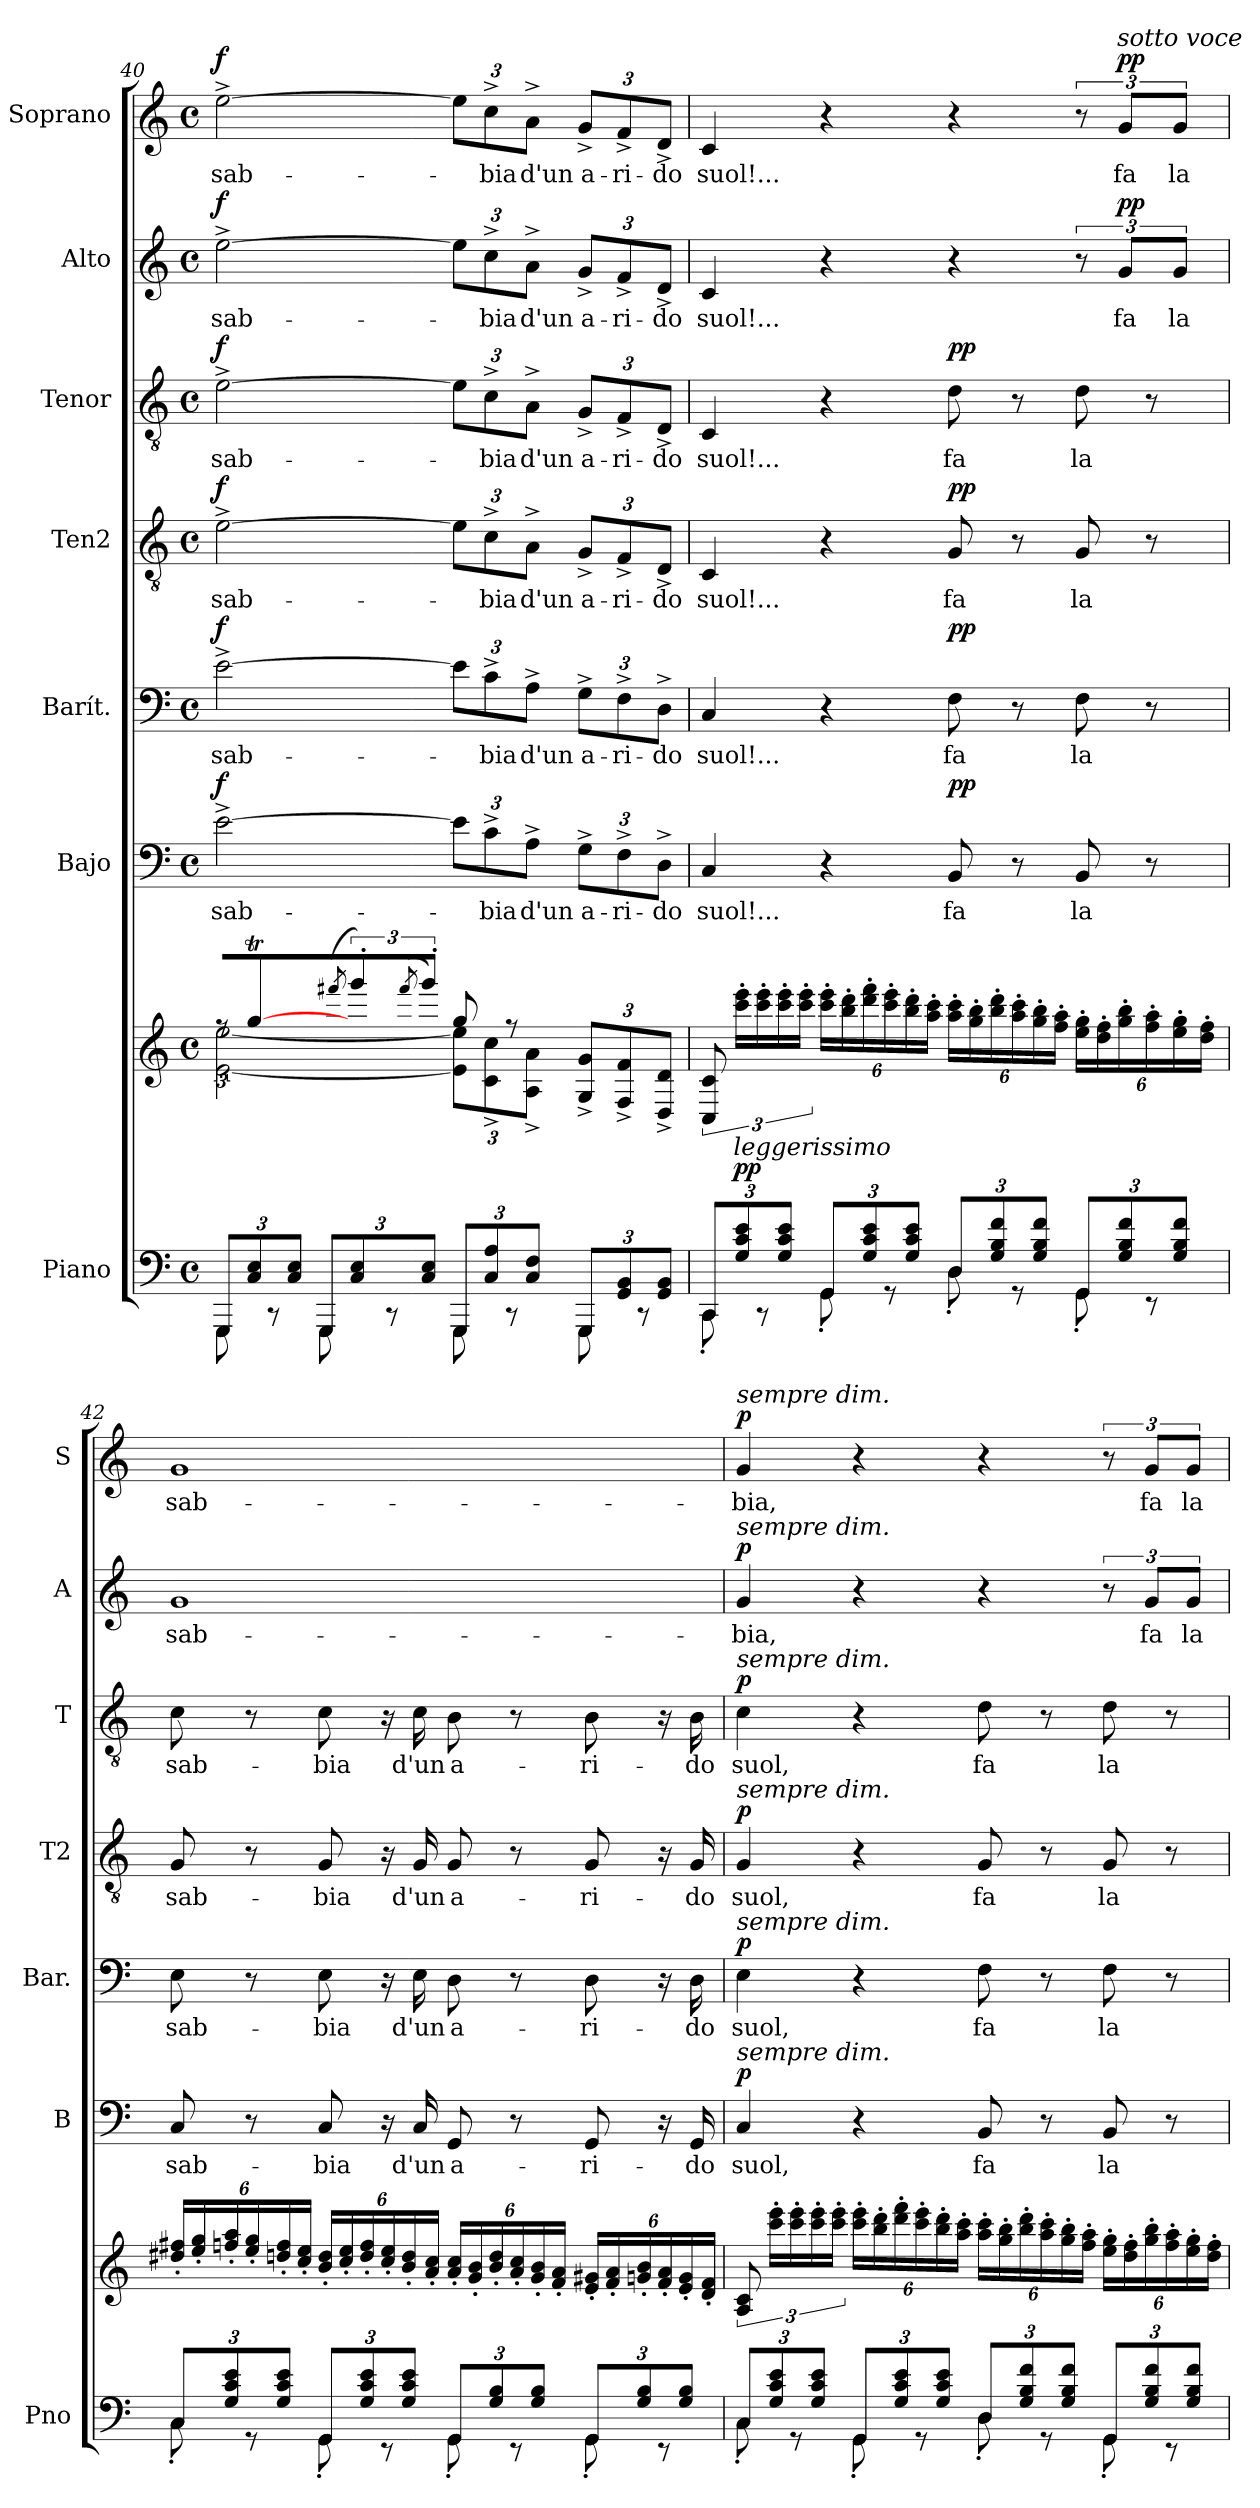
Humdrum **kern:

**kern	**kern	**dynam	**kern	**text	**dynam	**kern	**text	**dynam	**kern	**text	**dynam	**kern	**text	**dynam	**kern	**text	**dynam	**kern	**text	**dynam
*part7	*part7	*part7	*part6	*part6	*part6	*part5	*part5	*part5	*part4	*part4	*part4	*part3	*part3	*part3	*part2	*part2	*part2	*part1	*part1	*part1
*staff8	*staff7	*staff7/8	*staff6	*staff6	*staff6	*staff5	*staff5	*staff5	*staff4	*staff4	*staff4	*staff3	*staff3	*staff3	*staff2	*staff2	*staff2	*staff1	*staff1	*staff1
*I"Piano	*	*	*I"Bajo	*	*	*I"Barít.	*	*	*I"Ten2	*	*	*I"Tenor	*	*	*I"Alto	*	*	*I"Soprano	*	*
*I'Pno	*	*	*I'B	*	*	*I'Bar.	*	*	*I'T2	*	*	*I'T	*	*	*I'A	*	*	*I'S	*	*
!!LO:PB:g=z
*clefF4	*clefG2	*	*clefF4	*	*	*clefF4	*	*	*clefGv2	*	*	*clefGv2	*	*	*clefG2	*	*	*clefG2	*	*
*k[]	*k[]	*	*k[]	*	*	*k[]	*	*	*k[]	*	*	*k[]	*	*	*k[]	*	*	*k[]	*	*
*M4/4	*M4/4	*	*M4/4	*	*	*M4/4	*	*	*M4/4	*	*	*M4/4	*	*	*M4/4	*	*	*M4/4	*	*
*met(c)	*met(c)	*	*met(c)	*	*	*met(c)	*	*	*met(c)	*	*	*met(c)	*	*	*met(c)	*	*	*met(c)	*	*
*Xbrackettup	*	*	*	*	*	*	*	*	*	*	*	*	*	*	*	*	*	*	*	*
=40	=40	=40	=40	=40	=40	=40	=40	=40	=40	=40	=40	=40	=40	=40	=40	=40	=40	=40	=40	=40
*^	*^	*	*	*	*	*	*	*	*	*	*	*	*	*	*	*	*	*	*	*
!	!	!	!	!LO:DY:a=2	!	!LO:LY:b	!	!	!LO:LY:b	!	!	!LO:LY:b	!	!	!LO:LY:b	!	!	!LO:LY:b	!	!	!LO:LY:b	!
!	!	!	!	!LO:DY:n=1:a	!	!	!LO:DY:a	!	!	!LO:DY:a	!	!	!LO:DY:a	!	!	!LO:DY:a	!	!	!LO:DY:a	!	!	!LO:DY:a
12GGG/L	8GGG\	12rff	[2e\ [2ee\	mf mf	[2e^\	sab-	f	[2e^\	sab-	f	[2e^\	sab-	f	[2e^\	sab-	f	[2ee^\	sab-	f	[2ee^\	sab-	f
12C/ 12E/	.	[4ggT/	.	.	.	.	.	.	.	.	.	.	.	.	.	.	.	.	.	.	.	.
.	8r	.	.	.	.	.	.	.	.	.	.	.	.	.	.	.	.	.	.	.	.	.
12C/ 12E/J	.	.	.	.	.	.	.	.	.	.	.	.	.	.	.	.	.	.	.	.	.	.
12GGG/L	8GGG\	.	.	.	.	.	.	.	.	.	.	.	.	.	.	.	.	.	.	.	.	.
.	.	(8qfff#X/	.	.	.	.	.	.	.	.	.	.	.	.	.	.	.	.	.	.	.	.
12C/ 12E/	.	12ggg'/)	.	.	.	.	.	.	.	.	.	.	.	.	.	.	.	.	.	.	.	.
.	8r	.	.	.	.	.	.	.	.	.	.	.	.	.	.	.	.	.	.	.	.	.
.	.	(8qfff#/	.	.	.	.	.	.	.	.	.	.	.	.	.	.	.	.	.	.	.	.
12C/ 12E/J	.	12ggg'/J)	.	.	.	.	.	.	.	.	.	.	.	.	.	.	.	.	.	.	.	.
*	*	*	*Xbrackettup	*	*	*	*	*	*	*	*	*	*	*	*	*	*	*	*	*	*	*
12GGG/L	8GGG\	8gg/	12e\] 12ee\]L	.	12e\L]	.	.	12e\L]	.	.	12e\L]	.	.	12e\L]	.	.	12ee\L]	.	.	12ee\L]	.	.
!	!	!	!	!	!	!LO:LY:b	!	!	!LO:LY:b	!	!	!LO:LY:b	!	!	!LO:LY:b	!	!	!LO:LY:b	!	!	!LO:LY:b	!
12C/ 12A/	.	.	12c\^ 12cc\^	.	12c^\	-bia	.	12c^\	-bia	.	12c^\	-bia	.	12c^\	-bia	.	12cc^\	-bia	.	12cc^\	-bia	.
.	8r	8rff	.	.	.	.	.	.	.	.	.	.	.	.	.	.	.	.	.	.	.	.
!	!	!	!	!	!	!LO:LY:b	!	!	!LO:LY:b	!	!	!LO:LY:b	!	!	!LO:LY:b	!	!	!LO:LY:b	!	!	!LO:LY:b	!
12C/ 12F/J	.	.	12A\^ 12a\^J	.	12A^\J	d'un	.	12A^\J	d'un	.	12A^\J	d'un	.	12A^\J	d'un	.	12a^\J	d'un	.	12a^\J	d'un	.
!	!	!	!	!	!	!LO:LY:b	!	!	!LO:LY:b	!	!	!LO:LY:b	!	!	!LO:LY:b	!	!	!LO:LY:b	!	!	!LO:LY:b	!
12GGG/L	8GGG\	12G/^ 12g/^L	4ryy	.	12G^\L	a-	.	12G^\L	a-	.	12G^/L	a-	.	12G^/L	a-	.	12g^/L	a-	.	12g^/L	a-	.
!	!	!	!	!	!	!LO:LY:b	!	!	!LO:LY:b	!	!	!LO:LY:b	!	!	!LO:LY:b	!	!	!LO:LY:b	!	!	!LO:LY:b	!
12GG/ 12BB/	.	12F/^ 12f/^	.	.	12F^\	-ri-	.	12F^\	-ri-	.	12F^/	-ri-	.	12F^/	-ri-	.	12f^/	-ri-	.	12f^/	-ri-	.
.	8r	.	.	.	.	.	.	.	.	.	.	.	.	.	.	.	.	.	.	.	.	.
!	!	!	!	!	!	!LO:LY:b	!	!	!LO:LY:b	!	!	!LO:LY:b	!	!	!LO:LY:b	!	!	!LO:LY:b	!	!	!LO:LY:b	!
12GG/ 12BB/J	.	12D/^ 12d/^J	.	.	12D^\J	-do	.	12D^\J	-do	.	12D^/J	-do	.	12D^/J	-do	.	12d^/J	-do	.	12d^/J	-do	.
*	*	*v	*v	*	*	*	*	*	*	*	*	*	*	*	*	*	*	*	*	*	*	*
=41	=41	=41	=41	=41	=41	=41	=41	=41	=41	=41	=41	=41	=41	=41	=41	=41	=41	=41	=41	=41	=41
*	*	*brackettup	*	*	*	*	*	*	*	*	*	*	*	*	*	*	*	*	*	*	*
!	!	!	!	!	!LO:LY:b	!	!	!LO:LY:b	!	!	!LO:LY:b	!	!	!LO:LY:b	!	!	!LO:LY:b	!	!	!LO:LY:b	!
12CC/L	8CC'\	12C/ 12c/	.	4C/	suol!...	.	4C/	suol!...	.	4C/	suol!...	.	4C/	suol!...	.	4c/	suol!...	.	4c/	suol!...	.
!LO:TX:a:i:t=leggerissimo	!	!	!	!	!	!	!	!	!	!	!	!	!	!	!	!	!	!	!	!	!
!	!	!	!LO:DY:a=2	!	!	!	!	!	!	!	!	!	!	!	!	!	!	!	!	!	!
!	!	!	!LO:DY:n=1:a	!	!	!	!	!	!	!	!	!	!	!	!	!	!	!	!	!	!
12G/ 12c/ 12e/	.	24ccc\' 24eee\'LL	p p	.	.	.	.	.	.	.	.	.	.	.	.	.	.	.	.	.	.
.	8r	24ccc\' 24eee\'	.	.	.	.	.	.	.	.	.	.	.	.	.	.	.	.	.	.	.
12G/ 12c/ 12e/J	.	24ccc\' 24eee\'	.	.	.	.	.	.	.	.	.	.	.	.	.	.	.	.	.	.	.
.	.	24ccc\' 24eee\'JJ	.	.	.	.	.	.	.	.	.	.	.	.	.	.	.	.	.	.	.
*	*	*Xbrackettup	*	*	*	*	*	*	*	*	*	*	*	*	*	*	*	*	*	*	*
12GG/L	8GG'\	24ccc\' 24eee\'LL	.	4r	.	.	4r	.	.	4r	.	.	4r	.	.	4r	.	.	4r	.	.
.	.	24bb\' 24ddd\'	.	.	.	.	.	.	.	.	.	.	.	.	.	.	.	.	.	.	.
12G/ 12c/ 12e/	.	24ddd\' 24fff\'	.	.	.	.	.	.	.	.	.	.	.	.	.	.	.	.	.	.	.
.	8r	24ccc\' 24eee\'	.	.	.	.	.	.	.	.	.	.	.	.	.	.	.	.	.	.	.
12G/ 12c/ 12e/J	.	24bb\' 24ddd\'	.	.	.	.	.	.	.	.	.	.	.	.	.	.	.	.	.	.	.
.	.	24aa\' 24ccc\'JJ	.	.	.	.	.	.	.	.	.	.	.	.	.	.	.	.	.	.	.
!	!	!	!	!	!LO:LY:b	!LO:DY:a	!	!LO:LY:b	!LO:DY:a	!	!LO:LY:b	!LO:DY:a	!	!LO:LY:b	!LO:DY:a	!	!	!	!	!	!
12D/L	8D'\	24aa\' 24ccc\'LL	.	8BB/	fa	pp	8F\	fa	pp	8G/	fa	pp	8d\	fa	pp	4r	.	.	4r	.	.
.	.	24gg\' 24bb\'	.	.	.	.	.	.	.	.	.	.	.	.	.	.	.	.	.	.	.
12G/ 12B/ 12f/	.	24bb\' 24ddd\'	.	.	.	.	.	.	.	.	.	.	.	.	.	.	.	.	.	.	.
.	8r	24aa\' 24ccc\'	.	8r	.	.	8r	.	.	8r	.	.	8r	.	.	.	.	.	.	.	.
12G/ 12B/ 12f/J	.	24gg\' 24bb\'	.	.	.	.	.	.	.	.	.	.	.	.	.	.	.	.	.	.	.
.	.	24ff\' 24aa\'JJ	.	.	.	.	.	.	.	.	.	.	.	.	.	.	.	.	.	.	.
!	!	!	!	!	!LO:LY:b	!	!	!LO:LY:b	!	!	!LO:LY:b	!	!	!LO:LY:b	!	!	!	!	!	!	!
12GG/L	8GG'\	24ee\' 24gg\'LL	.	8BB/	la	.	8F\	la	.	8G/	la	.	8d\	la	.	12r	.	.	12r	.	.
.	.	24dd\' 24ff\'	.	.	.	.	.	.	.	.	.	.	.	.	.	.	.	.	.	.	.
!	!	!	!	!	!	!	!	!	!	!	!	!	!	!	!	!	!	!	!LO:TX:a:i:t=sotto voce	!	!
!	!	!	!	!	!	!	!	!	!	!	!	!	!	!	!	!	!LO:LY:b	!LO:DY:a	!	!LO:LY:b	!LO:DY:a
12G/ 12B/ 12f/	.	24gg\' 24bb\'	.	.	.	.	.	.	.	.	.	.	.	.	.	12g/L	fa	pp	12g/L	fa	pp
.	8r	24ff\' 24aa\'	.	8r	.	.	8r	.	.	8r	.	.	8r	.	.	.	.	.	.	.	.
!	!	!	!	!	!	!	!	!	!	!	!	!	!	!	!	!	!LO:LY:b	!	!	!LO:LY:b	!
12G/ 12B/ 12f/J	.	24ee\' 24gg\'	.	.	.	.	.	.	.	.	.	.	.	.	.	12g/J	la	.	12g/J	la	.
.	.	24dd\' 24ff\'JJ	.	.	.	.	.	.	.	.	.	.	.	.	.	.	.	.	.	.	.
!!LO:PB:g=z
=42	=42	=42	=42	=42	=42	=42	=42	=42	=42	=42	=42	=42	=42	=42	=42	=42	=42	=42	=42	=42	=42
!	!	!	!	!	!LO:LY:b	!	!	!LO:LY:b	!	!	!LO:LY:b	!	!	!LO:LY:b	!	!	!LO:LY:b	!	!	!LO:LY:b	!
12C/L	8C'\	24dd#X/' 24ff#X/'LL	.	8C/	sab-	.	8E\	sab-	.	8G/	sab-	.	8c\	sab-	.	1g	sab-	.	1g	sab-	.
.	.	24ee/' 24gg/'	.	.	.	.	.	.	.	.	.	.	.	.	.	.	.	.	.	.	.
12G/ 12c/ 12e/	.	24ffn/' 24aa/'	.	.	.	.	.	.	.	.	.	.	.	.	.	.	.	.	.	.	.
.	8r	24ee/' 24gg/'	.	8r	.	.	8r	.	.	8r	.	.	8r	.	.	.	.	.	.	.	.
12G/ 12c/ 12e/J	.	24ddn/' 24ff/'	.	.	.	.	.	.	.	.	.	.	.	.	.	.	.	.	.	.	.
.	.	24cc/' 24ee/'JJ	.	.	.	.	.	.	.	.	.	.	.	.	.	.	.	.	.	.	.
!	!	!	!	!	!LO:LY:b	!	!	!LO:LY:b	!	!	!LO:LY:b	!	!	!LO:LY:b	!	!	!	!	!	!	!
12GG/L	8GG'\	24b/' 24dd/'LL	.	8C/	-bia	.	8E\	-bia	.	8G/	-bia	.	8c\	-bia	.	.	.	.	.	.	.
.	.	24cc/' 24ee/'	.	.	.	.	.	.	.	.	.	.	.	.	.	.	.	.	.	.	.
12G/ 12c/ 12e/	.	24dd/' 24ff/'	.	.	.	.	.	.	.	.	.	.	.	.	.	.	.	.	.	.	.
.	8r	24cc/' 24ee/'	.	16r	.	.	16r	.	.	16r	.	.	16r	.	.	.	.	.	.	.	.
12G/ 12c/ 12e/J	.	24b/' 24dd/'	.	.	.	.	.	.	.	.	.	.	.	.	.	.	.	.	.	.	.
!	!	!	!	!	!LO:LY:b	!	!	!LO:LY:b	!	!	!LO:LY:b	!	!	!LO:LY:b	!	!	!	!	!	!	!
.	.	.	.	16C/	d'un	.	16E\	d'un	.	16G/	d'un	.	16c\	d'un	.	.	.	.	.	.	.
.	.	24a/' 24cc/'JJ	.	.	.	.	.	.	.	.	.	.	.	.	.	.	.	.	.	.	.
!	!	!	!	!	!LO:LY:b	!	!	!LO:LY:b	!	!	!LO:LY:b	!	!	!LO:LY:b	!	!	!	!	!	!	!
12GG/L	8GG'\	24a/' 24cc/'LL	.	8GG/	a-	.	8D\	a-	.	8G/	a-	.	8B\	a-	.	.	.	.	.	.	.
.	.	24g/' 24b/'	.	.	.	.	.	.	.	.	.	.	.	.	.	.	.	.	.	.	.
12G/ 12B/	.	24b/' 24dd/'	.	.	.	.	.	.	.	.	.	.	.	.	.	.	.	.	.	.	.
.	8r	24a/' 24cc/'	.	8r	.	.	8r	.	.	8r	.	.	8r	.	.	.	.	.	.	.	.
12G/ 12B/J	.	24g/' 24b/'	.	.	.	.	.	.	.	.	.	.	.	.	.	.	.	.	.	.	.
.	.	24f/' 24a/'JJ	.	.	.	.	.	.	.	.	.	.	.	.	.	.	.	.	.	.	.
!	!	!	!	!	!LO:LY:b	!	!	!LO:LY:b	!	!	!LO:LY:b	!	!	!LO:LY:b	!	!	!	!	!	!	!
12GG/L	8GG'\	24e/' 24g#X/'LL	.	8GG/	-ri-	.	8D\	-ri-	.	8G/	-ri-	.	8B\	-ri-	.	.	.	.	.	.	.
.	.	24f/' 24a/'	.	.	.	.	.	.	.	.	.	.	.	.	.	.	.	.	.	.	.
12G/ 12B/	.	24gn/' 24b/'	.	.	.	.	.	.	.	.	.	.	.	.	.	.	.	.	.	.	.
.	8r	24f/' 24a/'	.	16r	.	.	16r	.	.	16r	.	.	16r	.	.	.	.	.	.	.	.
12G/ 12B/J	.	24e/' 24g/'	.	.	.	.	.	.	.	.	.	.	.	.	.	.	.	.	.	.	.
!	!	!	!	!	!LO:LY:b	!	!	!LO:LY:b	!	!	!LO:LY:b	!	!	!LO:LY:b	!	!	!	!	!	!	!
.	.	.	.	16GG/	-do	.	16D\	-do	.	16G/	-do	.	16B\	-do	.	.	.	.	.	.	.
.	.	24d/' 24f/'JJ	.	.	.	.	.	.	.	.	.	.	.	.	.	.	.	.	.	.	.
!!LO:PB:g=z
=43	=43	=43	=43	=43	=43	=43	=43	=43	=43	=43	=43	=43	=43	=43	=43	=43	=43	=43	=43	=43	=43
*	*	*brackettup	*	*	*	*	*	*	*	*	*	*	*	*	*	*	*	*	*	*	*
!	!	!	!	!	!	!	!	!	!	!	!	!	!	!	!	!	!	!	!LO:TX:a:i:t=sempre dim.	!	!
!	!	!	!	!	!	!	!	!	!	!	!	!	!	!	!	!LO:TX:a:i:t=sempre dim.	!	!	!	!	!
!	!	!	!	!	!	!	!	!	!	!	!	!	!LO:TX:a:i:t=sempre dim.	!	!	!	!	!	!	!	!
!	!	!	!	!	!	!	!	!	!	!LO:TX:a:i:t=sempre dim.	!	!	!	!	!	!	!	!	!	!	!
!	!	!	!	!	!	!	!LO:TX:a:i:t=sempre dim.	!	!	!	!	!	!	!	!	!	!	!	!	!	!
!	!	!	!	!LO:TX:a:i:t=sempre dim.	!	!	!	!	!	!	!	!	!	!	!	!	!	!	!	!	!
!	!	!	!	!	!LO:LY:b	!LO:DY:a	!	!LO:LY:b	!LO:DY:a	!	!LO:LY:b	!LO:DY:a	!	!LO:LY:b	!LO:DY:a	!	!LO:LY:b	!LO:DY:a	!	!LO:LY:b	!LO:DY:a
12C/L	8C'\	12A/ 12c/	.	4C/	suol,	p	4E\	suol,	p	4G/	suol,	p	4c\	suol,	p	4g/	-bia,	p	4g/	-bia,	p
12G/ 12c/ 12e/	.	24ccc\' 24eee\'LL	.	.	.	.	.	.	.	.	.	.	.	.	.	.	.	.	.	.	.
.	8r	24ccc\' 24eee\'	.	.	.	.	.	.	.	.	.	.	.	.	.	.	.	.	.	.	.
12G/ 12c/ 12e/J	.	24ccc\' 24eee\'	.	.	.	.	.	.	.	.	.	.	.	.	.	.	.	.	.	.	.
.	.	24ccc\' 24eee\'JJ	.	.	.	.	.	.	.	.	.	.	.	.	.	.	.	.	.	.	.
*	*	*Xbrackettup	*	*	*	*	*	*	*	*	*	*	*	*	*	*	*	*	*	*	*
12GG/L	8GG'\	24ccc\' 24eee\'LL	.	4r	.	.	4r	.	.	4r	.	.	4r	.	.	4r	.	.	4r	.	.
.	.	24bb\' 24ddd\'	.	.	.	.	.	.	.	.	.	.	.	.	.	.	.	.	.	.	.
12G/ 12c/ 12e/	.	24ddd\' 24fff\'	.	.	.	.	.	.	.	.	.	.	.	.	.	.	.	.	.	.	.
.	8r	24ccc\' 24eee\'	.	.	.	.	.	.	.	.	.	.	.	.	.	.	.	.	.	.	.
12G/ 12c/ 12e/J	.	24bb\' 24ddd\'	.	.	.	.	.	.	.	.	.	.	.	.	.	.	.	.	.	.	.
.	.	24aa\' 24ccc\'JJ	.	.	.	.	.	.	.	.	.	.	.	.	.	.	.	.	.	.	.
!	!	!	!	!	!LO:LY:b	!	!	!LO:LY:b	!	!	!LO:LY:b	!	!	!LO:LY:b	!	!	!	!	!	!	!
12D/L	8D'\	24aa\' 24ccc\'LL	.	8BB/	fa	.	8F\	fa	.	8G/	fa	.	8d\	fa	.	4r	.	.	4r	.	.
.	.	24gg\' 24bb\'	.	.	.	.	.	.	.	.	.	.	.	.	.	.	.	.	.	.	.
12G/ 12B/ 12f/	.	24bb\' 24ddd\'	.	.	.	.	.	.	.	.	.	.	.	.	.	.	.	.	.	.	.
.	8r	24aa\' 24ccc\'	.	8r	.	.	8r	.	.	8r	.	.	8r	.	.	.	.	.	.	.	.
12G/ 12B/ 12f/J	.	24gg\' 24bb\'	.	.	.	.	.	.	.	.	.	.	.	.	.	.	.	.	.	.	.
.	.	24ff\' 24aa\'JJ	.	.	.	.	.	.	.	.	.	.	.	.	.	.	.	.	.	.	.
!	!	!	!	!	!LO:LY:b	!	!	!LO:LY:b	!	!	!LO:LY:b	!	!	!LO:LY:b	!	!	!	!	!	!	!
12GG/L	8GG'\	24ee\' 24gg\'LL	.	8BB/	la	.	8F\	la	.	8G/	la	.	8d\	la	.	12r	.	.	12r	.	.
.	.	24dd\' 24ff\'	.	.	.	.	.	.	.	.	.	.	.	.	.	.	.	.	.	.	.
!	!	!	!	!	!	!	!	!	!	!	!	!	!	!	!	!	!LO:LY:b	!	!	!LO:LY:b	!
12G/ 12B/ 12f/	.	24gg\' 24bb\'	.	.	.	.	.	.	.	.	.	.	.	.	.	12g/L	fa	.	12g/L	fa	.
.	8r	24ff\' 24aa\'	.	8r	.	.	8r	.	.	8r	.	.	8r	.	.	.	.	.	.	.	.
!	!	!	!	!	!	!	!	!	!	!	!	!	!	!	!	!	!LO:LY:b	!	!	!LO:LY:b	!
12G/ 12B/ 12f/J	.	24ee\' 24gg\'	.	.	.	.	.	.	.	.	.	.	.	.	.	12g/J	la	.	12g/J	la	.
.	.	24dd\' 24ff\'JJ	.	.	.	.	.	.	.	.	.	.	.	.	.	.	.	.	.	.	.
*v	*v	*	*	*	*	*	*	*	*	*	*	*	*	*	*	*	*	*	*	*	*
=	=	=	=	=	=	=	=	=	=	=	=	=	=	=	=	=	=	=	=	=
*-	*-	*-	*-	*-	*-	*-	*-	*-	*-	*-	*-	*-	*-	*-	*-	*-	*-	*-	*-	*-
